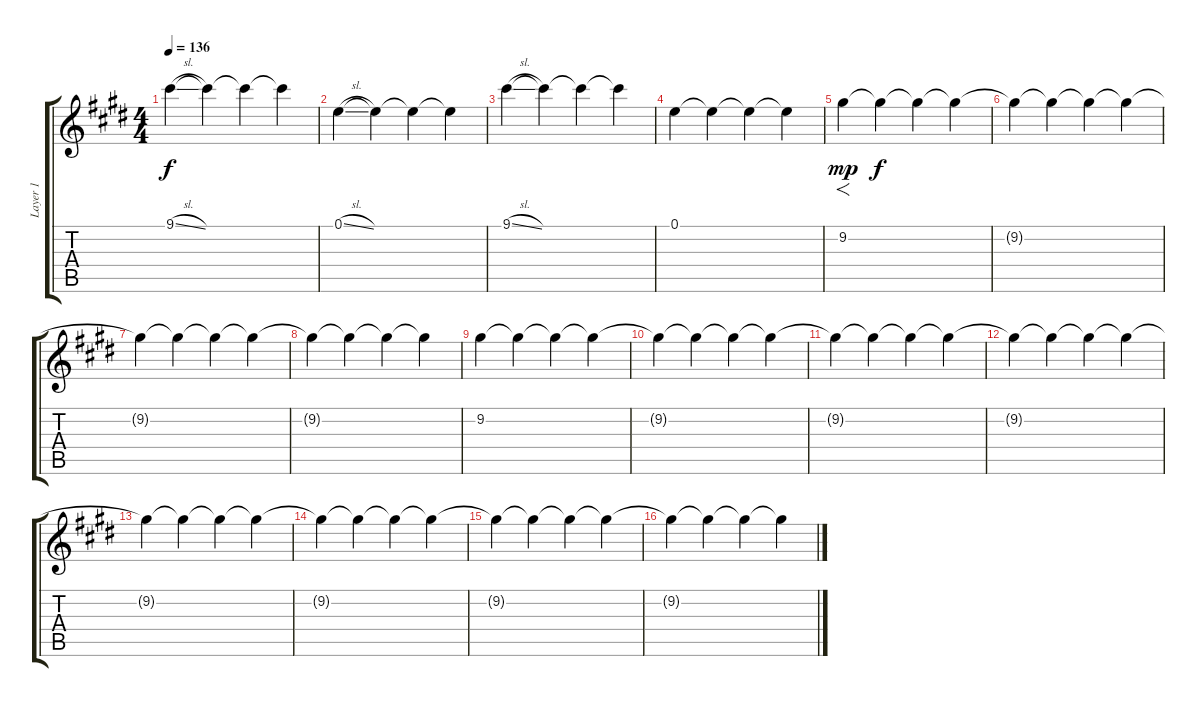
\track ("Layer 1" "Layer 1") {instrument overdrivenguitar}
\staff {score tabs}
\tuning (E4 B3 G3 D3 A2 E2) {hide}
\ts (4 4)
\tempo 136
\clef g2
\ks e
9.1{sl}.4{dy f} 9.1{t}.4 9.1{t}.4 9.1{t}.4 |
0.1{sl}.4 0.1{t}.4 0.1{t}.4 0.1{t}.4 |
9.1{sl}.4 9.1{t}.4 9.1{t}.4 9.1{t}.4 |
0.1.4 0.1{t}.4 0.1{t}.4 0.1{t}.4 |
9.2.4{f dy mp instrument stringensemble1} 9.2{t}.4{dy f} 9.2{t}.4 9.2{t}.4 |
9.2{t}.4 9.2{t}.4 9.2{t}.4 9.2{t}.4 |
9.2{t}.4 9.2{t}.4 9.2{t}.4 9.2{t}.4 |
9.2{t}.4 9.2{t}.4 9.2{t}.4 9.2{t}.4 |
9.2.4 9.2{t}.4 9.2{t}.4 9.2{t}.4 |
9.2{t}.4 9.2{t}.4 9.2{t}.4 9.2{t}.4 |
9.2{t}.4 9.2{t}.4 9.2{t}.4 9.2{t}.4 |
9.2{t}.4 9.2{t}.4 9.2{t}.4 9.2{t}.4 |
9.2{t}.4 9.2{t}.4 9.2{t}.4 9.2{t}.4 |
9.2{t}.4 9.2{t}.4 9.2{t}.4 9.2{t}.4 |
9.2{t}.4 9.2{t}.4 9.2{t}.4 9.2{t}.4 |
9.2{t}.4 9.2{t}.4 9.2{t}.4 9.2{t}.4
